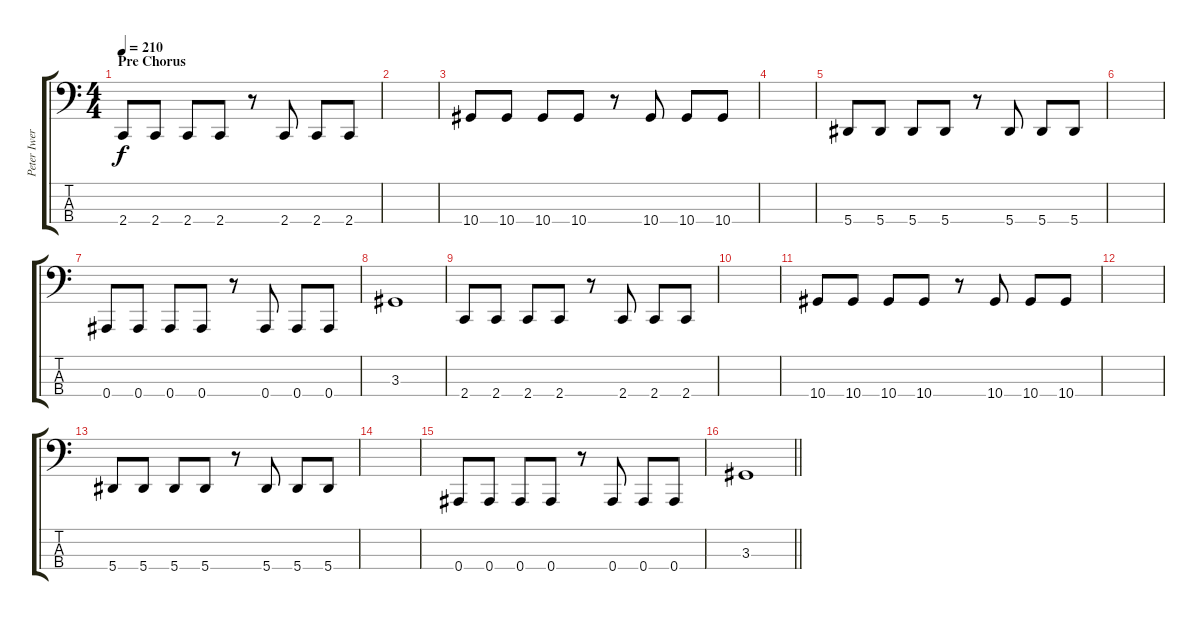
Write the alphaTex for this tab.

\track ("Peter Iwers" "Peter Iwer") {instrument electricbassfinger}
\staff {score tabs}
\tuning (Eb2 Bb1 F1 Bb0) {hide}
\ts (4 4)
\section ("" "Pre Chorus")
\tempo 210
\clef f4
\ks c
2.4.8{dy f} 2.4.8 2.4.8 2.4.8 r.8 2.4.8 2.4.8 2.4.8 |
|
10.4.8 10.4.8 10.4.8 10.4.8 r.8 10.4.8 10.4.8 10.4.8 |
|
5.4.8 5.4.8 5.4.8 5.4.8 r.8 5.4.8 5.4.8 5.4.8 |
|
0.4.8 0.4.8 0.4.8 0.4.8 r.8 0.4.8 0.4.8 0.4.8 |
3.3.1 |
2.4.8 2.4.8 2.4.8 2.4.8 r.8 2.4.8 2.4.8 2.4.8 |
|
10.4.8 10.4.8 10.4.8 10.4.8 r.8 10.4.8 10.4.8 10.4.8 |
|
5.4.8 5.4.8 5.4.8 5.4.8 r.8 5.4.8 5.4.8 5.4.8 |
|
0.4.8 0.4.8 0.4.8 0.4.8 r.8 0.4.8 0.4.8 0.4.8 |
\barLineRight lightlight
3.3.1
